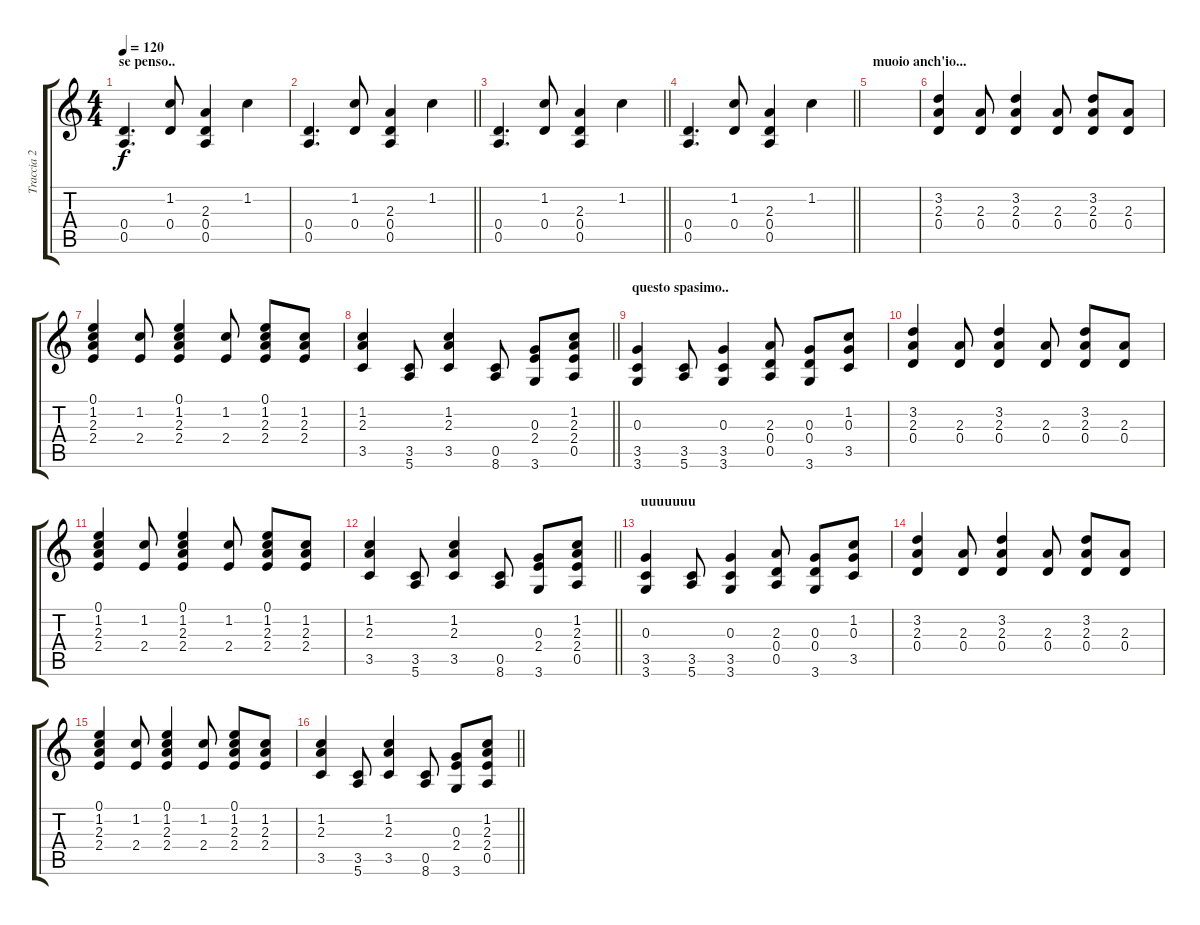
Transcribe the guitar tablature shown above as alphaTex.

\track ("Traccia 2" "Traccia 2") {instrument acousticguitarnylon}
\staff {score tabs}
\tuning (E4 B3 G3 D3 A2 E2) {hide}
\ts (4 4)
\section ("" "se penso..")
\tempo 120
\clef g2
\ks c
(0.4 0.5).4{d dy f} (1.2 0.4).8 (2.3 0.4 0.5).4 1.2.4 |
\barLineRight lightlight
(0.4 0.5).4{d} (1.2 0.4).8 (2.3 0.4 0.5).4 1.2.4 |
\barLineRight lightlight
(0.4 0.5).4{d} (1.2 0.4).8 (2.3 0.4 0.5).4 1.2.4 |
\barLineRight lightlight
(0.4 0.5).4{d} (1.2 0.4).8 (2.3 0.4 0.5).4 1.2.4 |
\section ("" "muoio anch'io...")
|
(3.2 2.3 0.4).4 (2.3 0.4).8 (3.2 2.3 0.4).4 (2.3 0.4).8 (3.2 2.3 0.4).8 (2.3 0.4).8 |
(0.1 1.2 2.3 2.4).4 (1.2 2.4).8 (0.1 1.2 2.3 2.4).4 (1.2 2.4).8 (0.1 1.2 2.3 2.4).8 (1.2 2.3 2.4).8 |
\barLineRight lightlight
(1.2 2.3 3.5).4 (3.5 5.6).8 (1.2 2.3 3.5).4 (0.5 8.6).8 (0.3 2.4 3.6).8 (1.2 2.3 2.4 0.5).8 |
\section ("" "questo spasimo..")
(0.3 3.5 3.6).4 (3.5 5.6).8 (0.3 3.5 3.6).4 (2.3 0.4 0.5).8 (0.3 0.4 3.6).8 (1.2 0.3 3.5).8 |
(3.2 2.3 0.4).4 (2.3 0.4).8 (3.2 2.3 0.4).4 (2.3 0.4).8 (3.2 2.3 0.4).8 (2.3 0.4).8 |
(0.1 1.2 2.3 2.4).4 (1.2 2.4).8 (0.1 1.2 2.3 2.4).4 (1.2 2.4).8 (0.1 1.2 2.3 2.4).8 (1.2 2.3 2.4).8 |
\barLineRight lightlight
(1.2 2.3 3.5).4 (3.5 5.6).8 (1.2 2.3 3.5).4 (0.5 8.6).8 (0.3 2.4 3.6).8 (1.2 2.3 2.4 0.5).8 |
\section ("" "uuuuuuu")
(0.3 3.5 3.6).4 (3.5 5.6).8 (0.3 3.5 3.6).4 (2.3 0.4 0.5).8 (0.3 0.4 3.6).8 (1.2 0.3 3.5).8 |
(3.2 2.3 0.4).4 (2.3 0.4).8 (3.2 2.3 0.4).4 (2.3 0.4).8 (3.2 2.3 0.4).8 (2.3 0.4).8 |
(0.1 1.2 2.3 2.4).4 (1.2 2.4).8 (0.1 1.2 2.3 2.4).4 (1.2 2.4).8 (0.1 1.2 2.3 2.4).8 (1.2 2.3 2.4).8 |
\barLineRight lightlight
(1.2 2.3 3.5).4 (3.5 5.6).8 (1.2 2.3 3.5).4 (0.5 8.6).8 (0.3 2.4 3.6).8 (1.2 2.3 2.4 0.5).8
